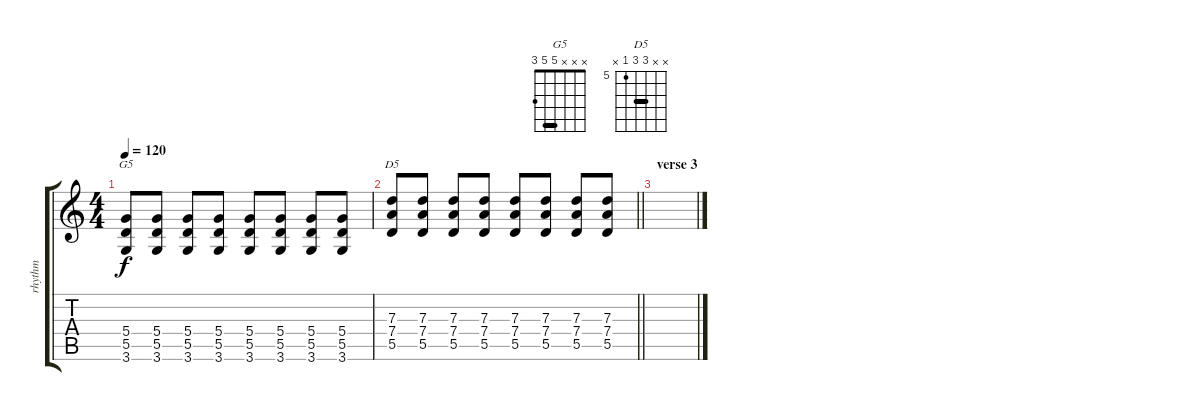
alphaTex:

\track ("rhythm" "rhythm") {instrument distortionguitar}
\staff {score tabs}
\tuning (E4 B3 G3 D3 A2 E2) {hide}
\chord ("G5" x x x 5 5 3) {barre 5}
\chord ("D5" x x 7 7 5 x) {firstfret 5 barre 7}
\ts (4 4)
\tempo 120
\clef g2
\ks c
(5.4 5.5 3.6).8{ch "G5" dy f} (5.4 5.5 3.6).8 (5.4 5.5 3.6).8 (5.4 5.5 3.6).8 (5.4 5.5 3.6).8 (5.4 5.5 3.6).8 (5.4 5.5 3.6).8 (5.4 5.5 3.6).8 |
\barLineRight lightlight
(7.3 7.4 5.5).8{ch "D5"} (7.3 7.4 5.5).8 (7.3 7.4 5.5).8 (7.3 7.4 5.5).8 (7.3 7.4 5.5).8 (7.3 7.4 5.5).8 (7.3 7.4 5.5).8 (7.3 7.4 5.5).8 |
\section ("" "verse 3")
